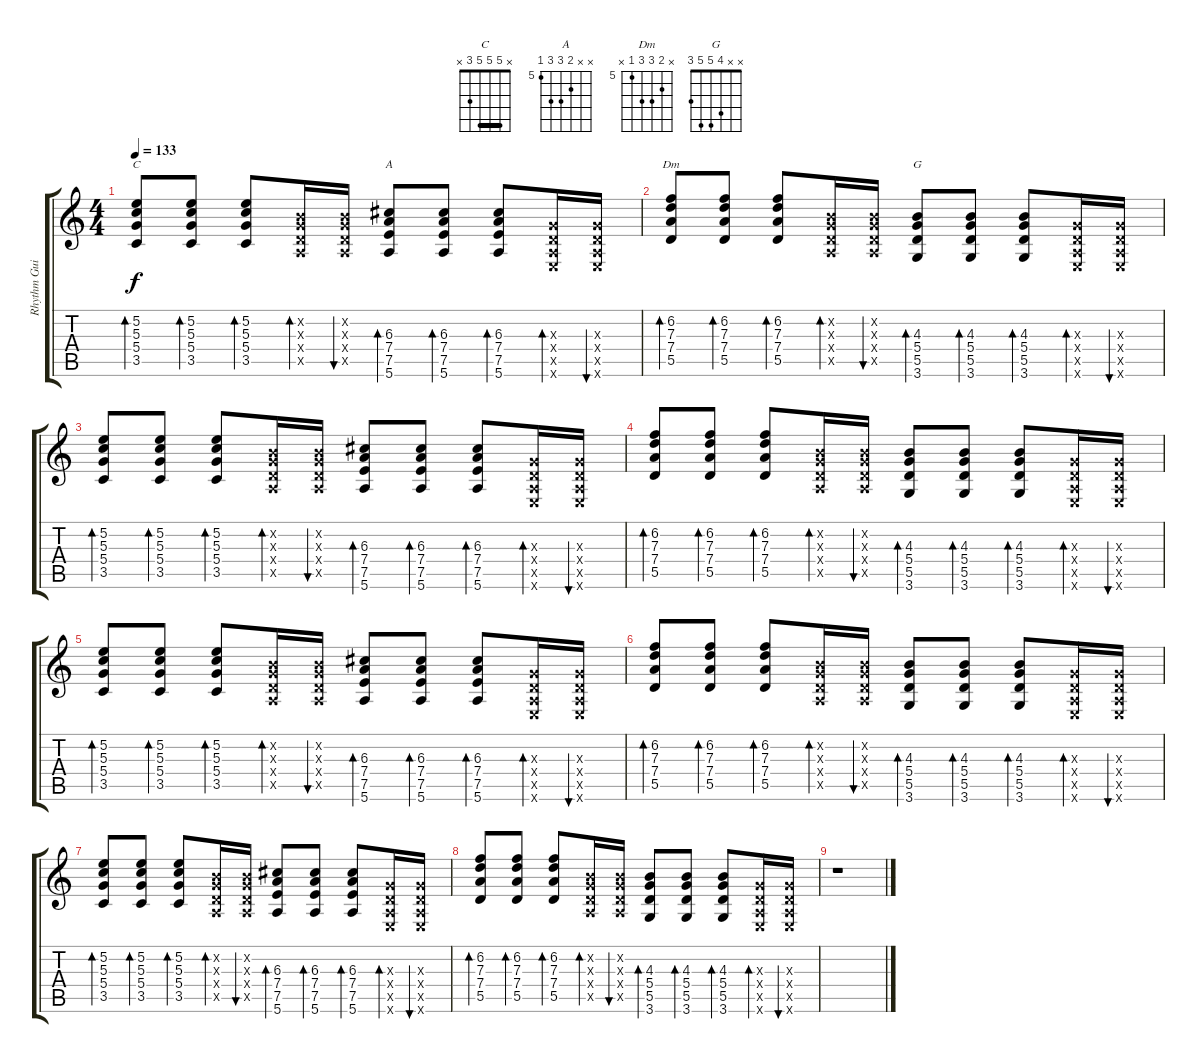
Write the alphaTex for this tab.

\track ("Rhythm Guitar" "Rhythm Gui") {instrument overdrivenguitar}
\staff {score tabs}
\tuning (E4 B3 G3 D3 A2 E2) {hide}
\chord ("C" x 5 5 5 3 x) {barre 5}
\chord ("A" x x 6 7 7 5) {firstfret 5}
\chord ("Dm" x 6 7 7 5 x) {firstfret 5}
\chord ("G" x x 4 5 5 3)
\ts (4 4)
\tempo 133
\clef g2
\ks c
(5.2 5.3 5.4 3.5).8{bd 30 ch "C" dy f} (5.2 5.3 5.4 3.5).8{bd 30} (5.2 5.3 5.4 3.5).8{bd 30} (0.2{x} 0.3{x} 0.4{x} 0.5{x}).16{bd 30} (0.2{x} 0.3{x} 0.4{x} 0.5{x}).16{bu 30} (6.3 7.4 7.5 5.6).8{bd 30 ch "A"} (6.3 7.4 7.5 5.6).8{bd 30} (6.3 7.4 7.5 5.6).8{bd 30} (0.3{x} 0.4{x} 0.5{x} 0.6{x}).16{bd 30} (0.3{x} 0.4{x} 0.5{x} 0.6{x}).16{bu 30} |
(6.2 7.3 7.4 5.5).8{bd 30 ch "Dm"} (6.2 7.3 7.4 5.5).8{bd 30} (6.2 7.3 7.4 5.5).8{bd 30} (0.2{x} 0.3{x} 0.4{x} 0.5{x}).16{bd 30} (0.2{x} 0.3{x} 0.4{x} 0.5{x}).16{bu 30} (4.3 5.4 5.5 3.6).8{bd 30 ch "G"} (4.3 5.4 5.5 3.6).8{bd 30} (4.3 5.4 5.5 3.6).8{bd 30} (0.3{x} 0.4{x} 0.5{x} 0.6{x}).16{bd 30} (0.3{x} 0.4{x} 0.5{x} 0.6{x}).16{bu 30} |
(5.2 5.3 5.4 3.5).8{bd 30} (5.2 5.3 5.4 3.5).8{bd 30} (5.2 5.3 5.4 3.5).8{bd 30} (0.2{x} 0.3{x} 0.4{x} 0.5{x}).16{bd 30} (0.2{x} 0.3{x} 0.4{x} 0.5{x}).16{bu 30} (6.3 7.4 7.5 5.6).8{bd 30} (6.3 7.4 7.5 5.6).8{bd 30} (6.3 7.4 7.5 5.6).8{bd 30} (0.3{x} 0.4{x} 0.5{x} 0.6{x}).16{bd 30} (0.3{x} 0.4{x} 0.5{x} 0.6{x}).16{bu 30} |
(6.2 7.3 7.4 5.5).8{bd 30} (6.2 7.3 7.4 5.5).8{bd 30} (6.2 7.3 7.4 5.5).8{bd 30} (0.2{x} 0.3{x} 0.4{x} 0.5{x}).16{bd 30} (0.2{x} 0.3{x} 0.4{x} 0.5{x}).16{bu 30} (4.3 5.4 5.5 3.6).8{bd 30} (4.3 5.4 5.5 3.6).8{bd 30} (4.3 5.4 5.5 3.6).8{bd 30} (0.3{x} 0.4{x} 0.5{x} 0.6{x}).16{bd 30} (0.3{x} 0.4{x} 0.5{x} 0.6{x}).16{bu 30} |
(5.2 5.3 5.4 3.5).8{bd 30} (5.2 5.3 5.4 3.5).8{bd 30} (5.2 5.3 5.4 3.5).8{bd 30} (0.2{x} 0.3{x} 0.4{x} 0.5{x}).16{bd 30} (0.2{x} 0.3{x} 0.4{x} 0.5{x}).16{bu 30} (6.3 7.4 7.5 5.6).8{bd 30} (6.3 7.4 7.5 5.6).8{bd 30} (6.3 7.4 7.5 5.6).8{bd 30} (0.3{x} 0.4{x} 0.5{x} 0.6{x}).16{bd 30} (0.3{x} 0.4{x} 0.5{x} 0.6{x}).16{bu 30} |
(6.2 7.3 7.4 5.5).8{bd 30} (6.2 7.3 7.4 5.5).8{bd 30} (6.2 7.3 7.4 5.5).8{bd 30} (0.2{x} 0.3{x} 0.4{x} 0.5{x}).16{bd 30} (0.2{x} 0.3{x} 0.4{x} 0.5{x}).16{bu 30} (4.3 5.4 5.5 3.6).8{bd 30} (4.3 5.4 5.5 3.6).8{bd 30} (4.3 5.4 5.5 3.6).8{bd 30} (0.3{x} 0.4{x} 0.5{x} 0.6{x}).16{bd 30} (0.3{x} 0.4{x} 0.5{x} 0.6{x}).16{bu 30} |
(5.2 5.3 5.4 3.5).8{bd 30} (5.2 5.3 5.4 3.5).8{bd 30} (5.2 5.3 5.4 3.5).8{bd 30} (0.2{x} 0.3{x} 0.4{x} 0.5{x}).16{bd 30} (0.2{x} 0.3{x} 0.4{x} 0.5{x}).16{bu 30} (6.3 7.4 7.5 5.6).8{bd 30} (6.3 7.4 7.5 5.6).8{bd 30} (6.3 7.4 7.5 5.6).8{bd 30} (0.3{x} 0.4{x} 0.5{x} 0.6{x}).16{bd 30} (0.3{x} 0.4{x} 0.5{x} 0.6{x}).16{bu 30} |
(6.2 7.3 7.4 5.5).8{bd 30} (6.2 7.3 7.4 5.5).8{bd 30} (6.2 7.3 7.4 5.5).8{bd 30} (0.2{x} 0.3{x} 0.4{x} 0.5{x}).16{bd 30} (0.2{x} 0.3{x} 0.4{x} 0.5{x}).16{bu 30} (4.3 5.4 5.5 3.6).8{bd 30} (4.3 5.4 5.5 3.6).8{bd 30} (4.3 5.4 5.5 3.6).8{bd 30} (0.3{x} 0.4{x} 0.5{x} 0.6{x}).16{bd 30} (0.3{x} 0.4{x} 0.5{x} 0.6{x}).16{bu 30} |
r.1
